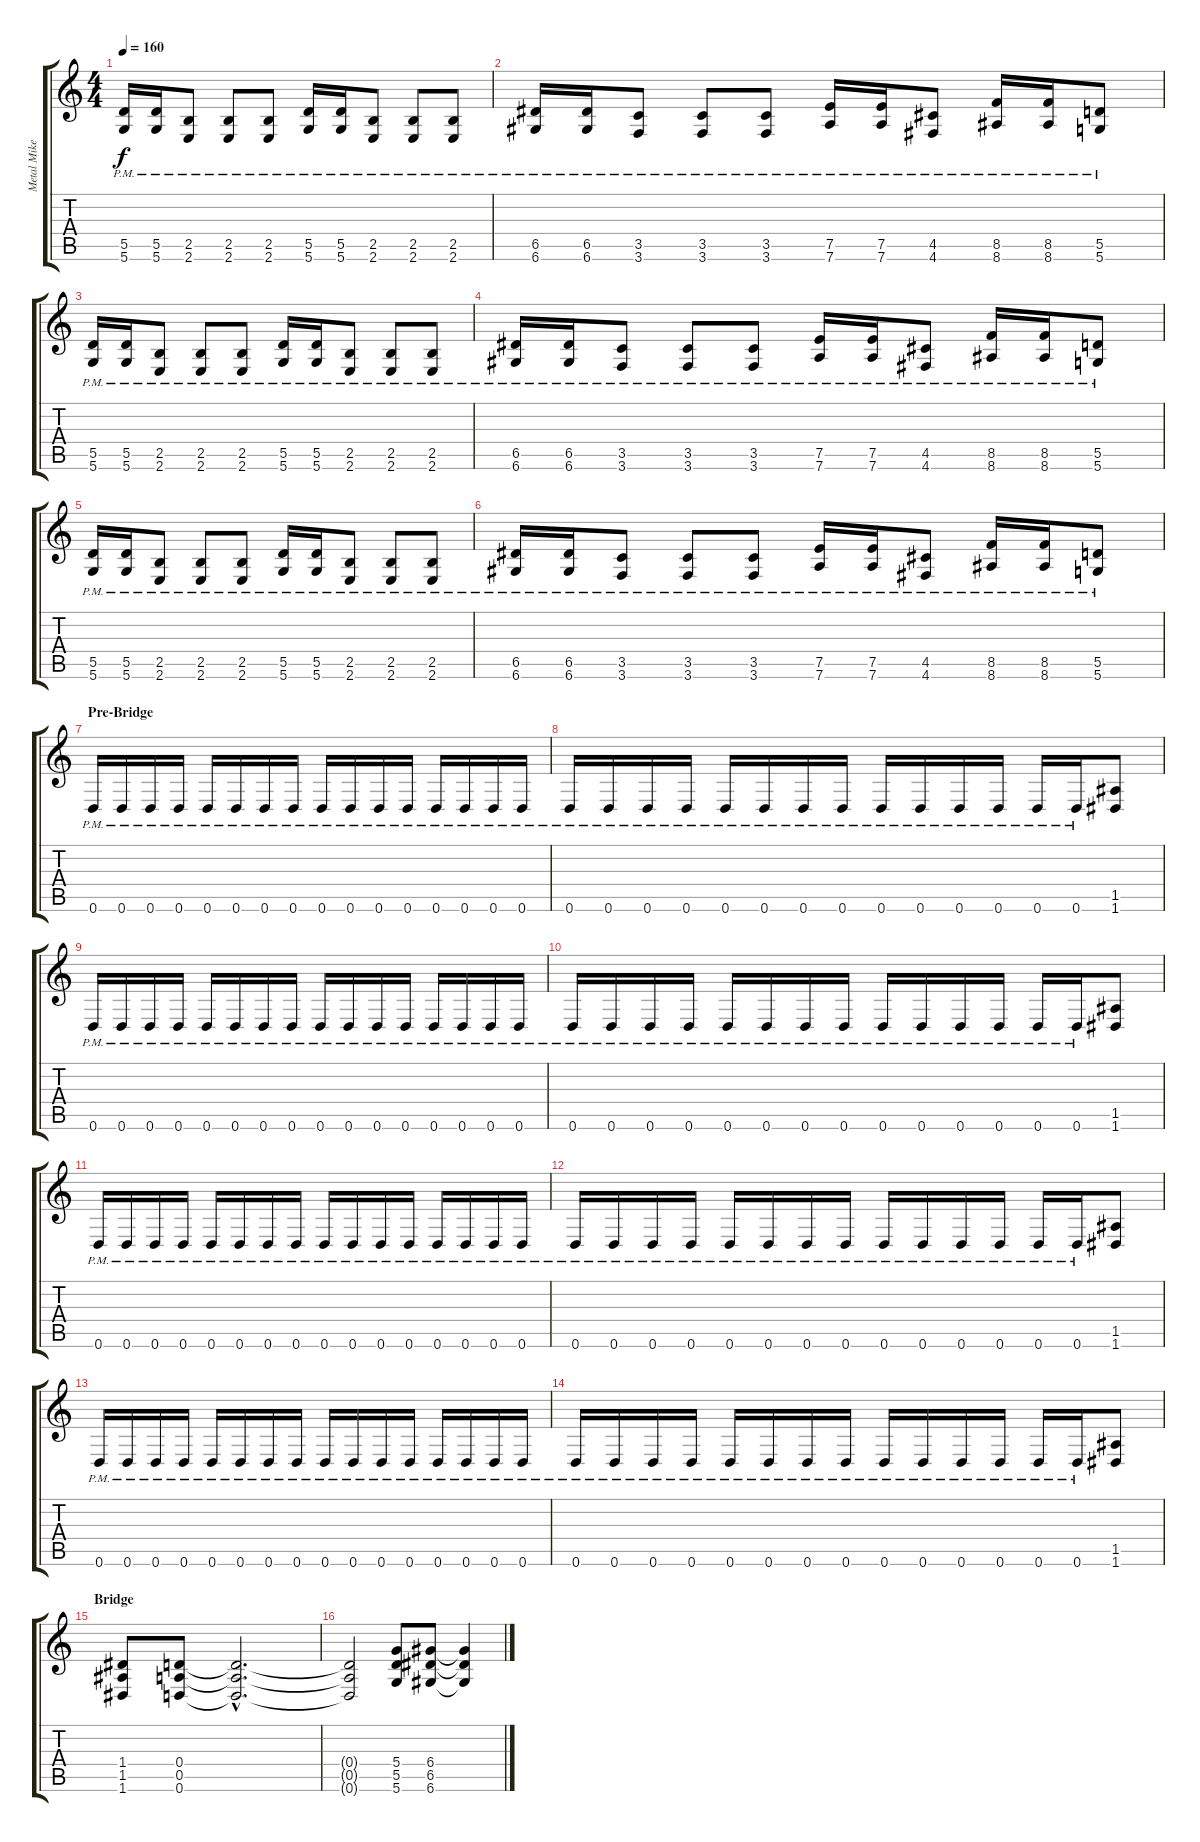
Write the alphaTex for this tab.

\track ("Metal Mike Chlasciak" "Metal Mike") {instrument distortionguitar}
\staff {score tabs}
\tuning (E4 B3 G3 D3 A2 D2) {hide}
\ts (4 4)
\tempo 160
\clef g2
\ks c
(5.5{pm} 5.6{pm}).16{dy f} (5.5{pm} 5.6{pm}).16 (2.5{pm} 2.6{pm}).8 (2.5{pm} 2.6{pm}).8 (2.5{pm} 2.6{pm}).8 (5.5{pm} 5.6{pm}).16 (5.5{pm} 5.6{pm}).16 (2.5{pm} 2.6{pm}).8 (2.5{pm} 2.6{pm}).8 (2.5{pm} 2.6{pm}).8 |
(6.5{pm} 6.6{pm}).16 (6.5{pm} 6.6{pm}).16 (3.5{pm} 3.6{pm}).8 (3.5{pm} 3.6{pm}).8 (3.5{pm} 3.6{pm}).8 (7.5{pm} 7.6{pm}).16 (7.5{pm} 7.6{pm}).16 (4.5{pm} 4.6{pm}).8 (8.5{pm} 8.6{pm}).16 (8.5{pm} 8.6{pm}).16 (5.5{pm} 5.6{pm}).8 |
(5.5{pm} 5.6{pm}).16 (5.5{pm} 5.6{pm}).16 (2.5{pm} 2.6{pm}).8 (2.5{pm} 2.6{pm}).8 (2.5{pm} 2.6{pm}).8 (5.5{pm} 5.6{pm}).16 (5.5{pm} 5.6{pm}).16 (2.5{pm} 2.6{pm}).8 (2.5{pm} 2.6{pm}).8 (2.5{pm} 2.6{pm}).8 |
(6.5{pm} 6.6{pm}).16 (6.5{pm} 6.6{pm}).16 (3.5{pm} 3.6{pm}).8 (3.5{pm} 3.6{pm}).8 (3.5{pm} 3.6{pm}).8 (7.5{pm} 7.6{pm}).16 (7.5{pm} 7.6{pm}).16 (4.5{pm} 4.6{pm}).8 (8.5{pm} 8.6{pm}).16 (8.5{pm} 8.6{pm}).16 (5.5{pm} 5.6{pm}).8 |
(5.5{pm} 5.6{pm}).16 (5.5{pm} 5.6{pm}).16 (2.5{pm} 2.6{pm}).8 (2.5{pm} 2.6{pm}).8 (2.5{pm} 2.6{pm}).8 (5.5{pm} 5.6{pm}).16 (5.5{pm} 5.6{pm}).16 (2.5{pm} 2.6{pm}).8 (2.5{pm} 2.6{pm}).8 (2.5{pm} 2.6{pm}).8 |
(6.5{pm} 6.6{pm}).16 (6.5{pm} 6.6{pm}).16 (3.5{pm} 3.6{pm}).8 (3.5{pm} 3.6{pm}).8 (3.5{pm} 3.6{pm}).8 (7.5{pm} 7.6{pm}).16 (7.5{pm} 7.6{pm}).16 (4.5{pm} 4.6{pm}).8 (8.5{pm} 8.6{pm}).16 (8.5{pm} 8.6{pm}).16 (5.5{pm} 5.6{pm}).8 |
\section ("" "Pre-Bridge")
0.6{pm}.16{volume 13 balance 13} 0.6{pm}.16 0.6{pm}.16 0.6{pm}.16 0.6{pm}.16 0.6{pm}.16 0.6{pm}.16 0.6{pm}.16 0.6{pm}.16 0.6{pm}.16 0.6{pm}.16 0.6{pm}.16 0.6{pm}.16 0.6{pm}.16 0.6{pm}.16 0.6{pm}.16 |
0.6{pm}.16 0.6{pm}.16 0.6{pm}.16 0.6{pm}.16 0.6{pm}.16 0.6{pm}.16 0.6{pm}.16 0.6{pm}.16 0.6{pm}.16 0.6{pm}.16 0.6{pm}.16 0.6{pm}.16 0.6{pm}.16 0.6{pm}.16 (1.5 1.6).8 |
0.6{pm}.16 0.6{pm}.16 0.6{pm}.16 0.6{pm}.16 0.6{pm}.16 0.6{pm}.16 0.6{pm}.16 0.6{pm}.16 0.6{pm}.16 0.6{pm}.16 0.6{pm}.16 0.6{pm}.16 0.6{pm}.16 0.6{pm}.16 0.6{pm}.16 0.6{pm}.16 |
0.6{pm}.16 0.6{pm}.16 0.6{pm}.16 0.6{pm}.16 0.6{pm}.16 0.6{pm}.16 0.6{pm}.16 0.6{pm}.16 0.6{pm}.16 0.6{pm}.16 0.6{pm}.16 0.6{pm}.16 0.6{pm}.16 0.6{pm}.16 (1.5 1.6).8 |
0.6{pm}.16 0.6{pm}.16 0.6{pm}.16 0.6{pm}.16 0.6{pm}.16 0.6{pm}.16 0.6{pm}.16 0.6{pm}.16 0.6{pm}.16 0.6{pm}.16 0.6{pm}.16 0.6{pm}.16 0.6{pm}.16 0.6{pm}.16 0.6{pm}.16 0.6{pm}.16 |
0.6{pm}.16 0.6{pm}.16 0.6{pm}.16 0.6{pm}.16 0.6{pm}.16 0.6{pm}.16 0.6{pm}.16 0.6{pm}.16 0.6{pm}.16 0.6{pm}.16 0.6{pm}.16 0.6{pm}.16 0.6{pm}.16 0.6{pm}.16 (1.5 1.6).8 |
0.6{pm}.16 0.6{pm}.16 0.6{pm}.16 0.6{pm}.16 0.6{pm}.16 0.6{pm}.16 0.6{pm}.16 0.6{pm}.16 0.6{pm}.16 0.6{pm}.16 0.6{pm}.16 0.6{pm}.16 0.6{pm}.16 0.6{pm}.16 0.6{pm}.16 0.6{pm}.16 |
0.6{pm}.16 0.6{pm}.16 0.6{pm}.16 0.6{pm}.16 0.6{pm}.16 0.6{pm}.16 0.6{pm}.16 0.6{pm}.16 0.6{pm}.16 0.6{pm}.16 0.6{pm}.16 0.6{pm}.16 0.6{pm}.16 0.6{pm}.16 (1.5 1.6).8 |
\section ("" "Bridge")
(1.4 1.5 1.6).8 (0.4 0.5 0.6).8 (0.4{hac t} 0.5{hac t} 0.6{hac t}).2{d} |
(0.4{t} 0.5{t} 0.6{t}).2 (5.4 5.5 5.6).8 (6.4 6.5 6.6).8 (6.4{t} 6.5{t} 6.6{t}).4
